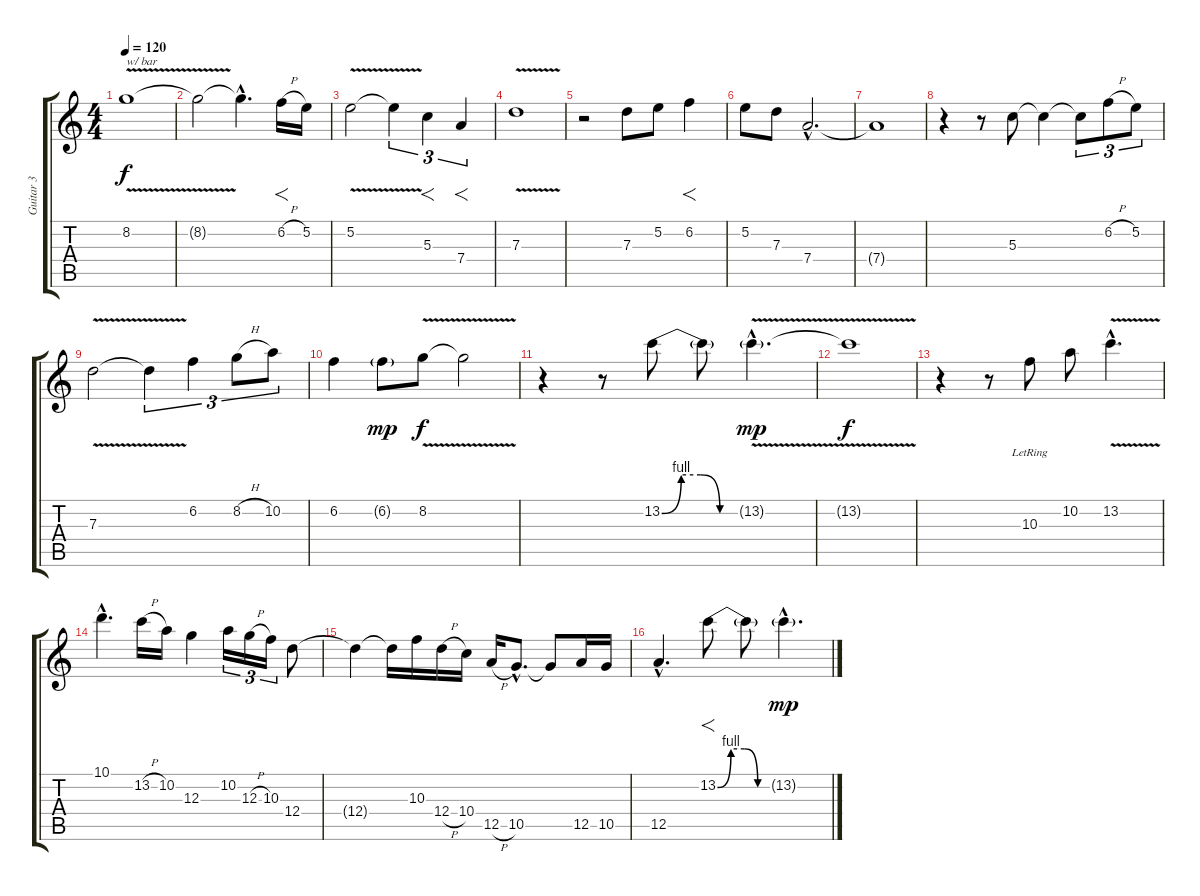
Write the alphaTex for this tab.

\track ("Guitar 3" "Guitar 3") {instrument overdrivenguitar}
\staff {score tabs}
\tuning (E4 B3 G3 D3 A2 E2) {hide}
\ts (4 4)
\tempo 120
\clef g2
\ks c
8.2{v}.1{txt "w/ bar" dy f} |
8.2{t}.2 8.2{hac t}.4{d} 6.2{h}.16{f} 5.2.16 |
5.2{v}.2 5.2{t}.4{tu (3 2)} 5.3.4{f tu (3 2)} 7.4.4{f tu (3 2)} |
7.3{v}.1 |
r.2 7.3.8 5.2.8 6.2.4{f} |
5.2.8 7.3.8 7.4{hac}.2{d} |
7.4{t}.1 |
r.4 r.8 5.3.8 5.3{t}.4 5.3{t}.8{tu (3 2)} 6.2{h}.8{tu (3 2)} 5.2.8{tu (3 2)} |
7.3{v}.2 7.3{t}.4{tu (3 2)} 6.2.4{tu (3 2)} 8.2{h}.8{tu (3 2)} 10.2.8{tu (3 2)} |
6.2.4 6.2{g}.8{dy mp} 8.2{v}.8{dy f} 8.2{t}.2 |
r.4 r.8 13.2{be (custom 0 0 15 4 30 4 45 0 60 0)}.8 13.2{t}.8 13.2{v g hac}.4{d dy mp} |
13.2{t}.1{dy f} |
r.4 r.8 10.3{lr}.8 10.2.8 13.2{v hac}.4{d} |
10.1{hac}.4{d} 13.2{h}.16 10.2.16 12.3.4 10.2.16{tu (3 2)} 12.3{h}.16{tu (3 2)} 10.3.16{tu (3 2)} 12.4.8 |
12.4{t}.4 12.4{t}.16 10.3.16 12.4{h}.16 10.4.16 12.5{h}.16 10.5{hac}.8{d} 10.5{t}.8 12.5.16 10.5.16 |
12.5{hac}.4{d} 13.2{be (custom 0 0 15 4 30 4 45 0 60 0)}.8{f} 13.2{t}.8 13.2{g hac}.4{d dy mp}
